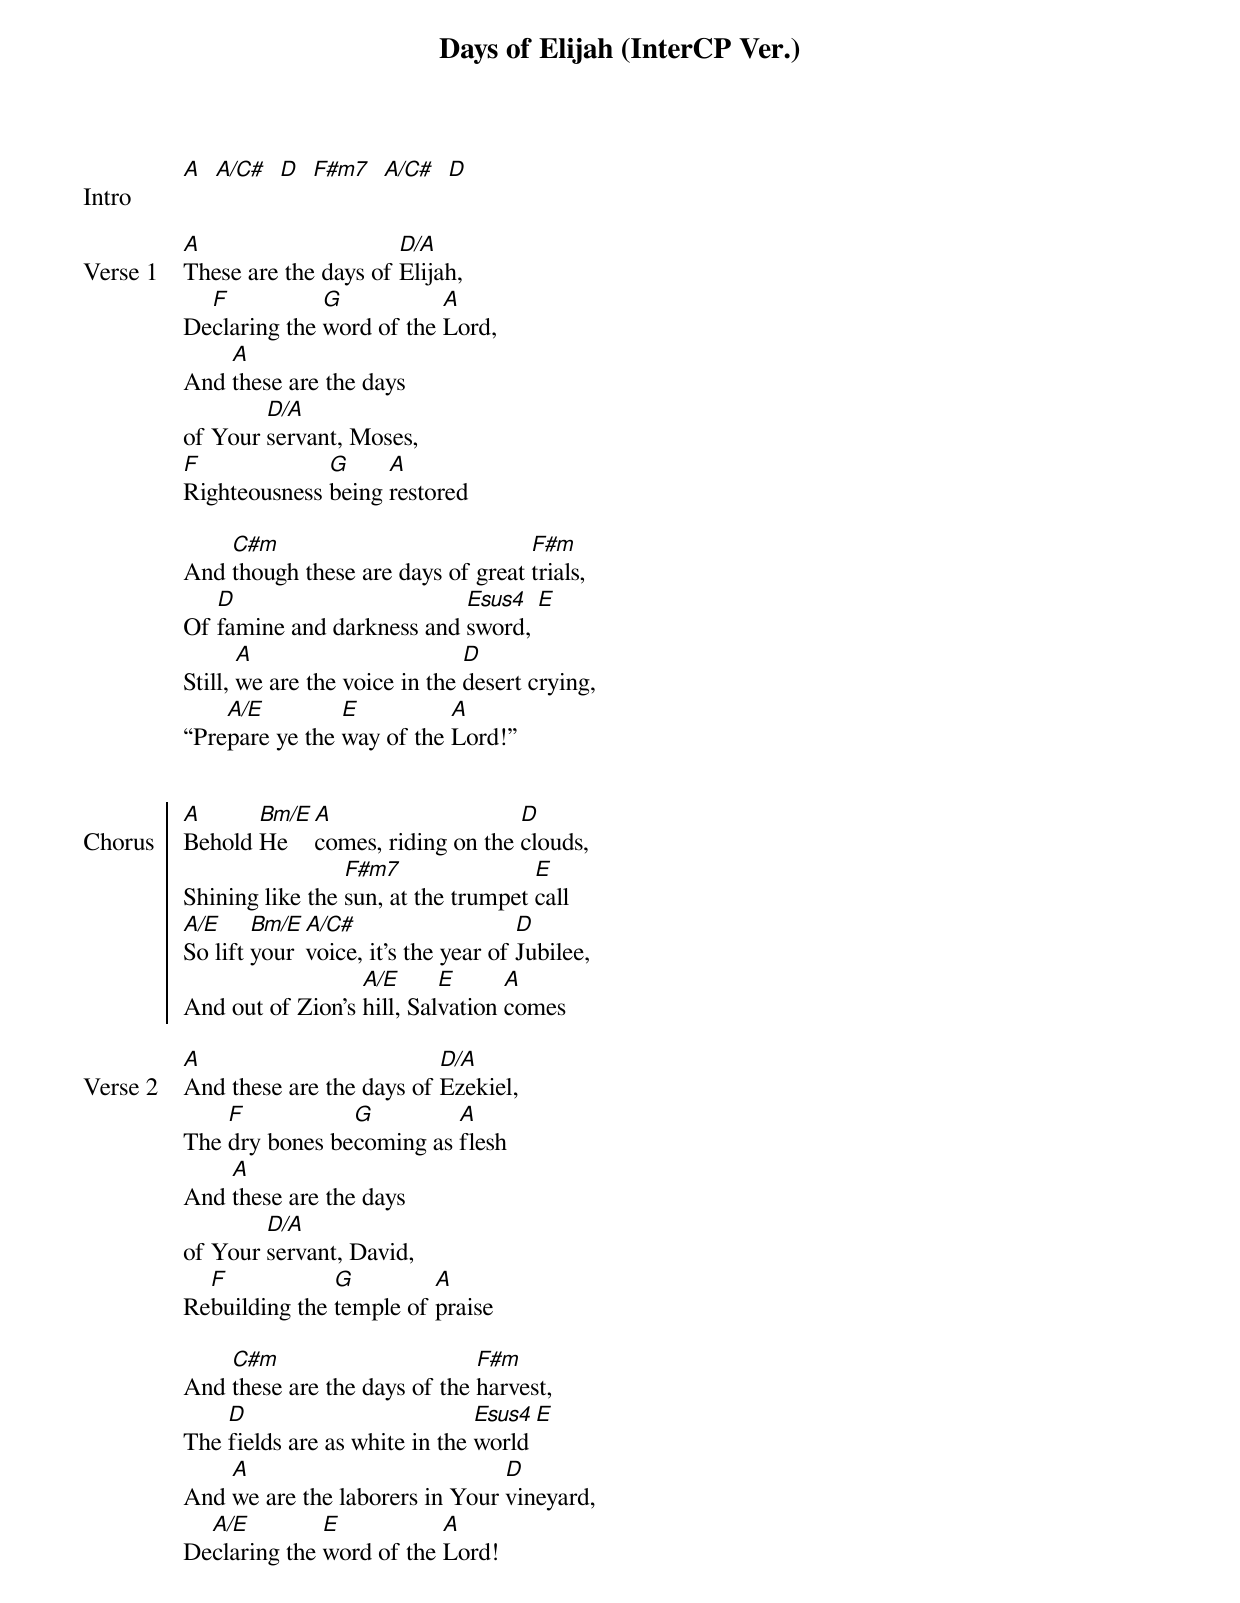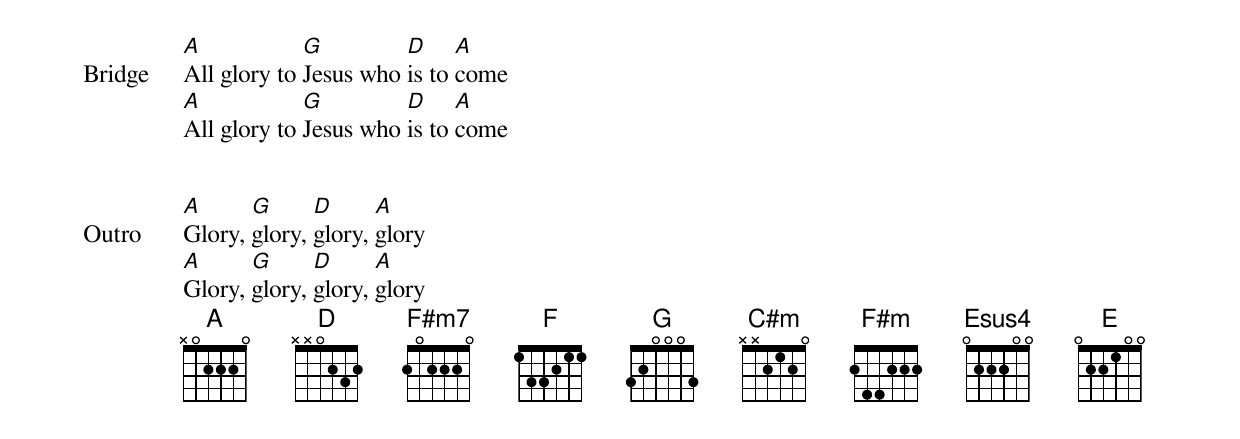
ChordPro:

{title: Days of Elijah (InterCP Ver.)}
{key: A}
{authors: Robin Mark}
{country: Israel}
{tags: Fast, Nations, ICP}
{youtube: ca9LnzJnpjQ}

{start_of_bridge: Intro}
[A]  [A/C#]  [D]  [F#m7]  [A/C#]  [D]

{end_of_bridge}

{start_of_verse: Verse 1}
[A]These are the days of [D/A]Elijah,
De[F]claring the [G]word of the [A]Lord,
And [A]these are the days
of Your [D/A]servant, Moses,
[F]Righteousness [G]being [A]restored

And [C#m]though these are days of great [F#m]trials,
Of [D]famine and darkness and [Esus4]sword, [E]
Still, [A]we are the voice in the [D]desert crying,
“Pre[A/E]pare ye the [E]way of the [A]Lord!”

{end_of_verse}

{start_of_chorus: Chorus}
[A]Behold [Bm/E]He [A]comes, riding on the [D]clouds,
Shining like the [F#m7]sun, at the trumpet [E]call
[A/E]So lift [Bm/E]your [A/C#]voice, it’s the year of [D]Jubilee,
And out of Zion’s [A/E]hill, Sal[E]vation [A]comes
{end_of_chorus}

{start_of_verse: Verse 2}
[A]And these are the days of [D/A]Ezekiel,
The [F]dry bones be[G]coming as [A]flesh
And [A]these are the days
of Your [D/A]servant, David,
Re[F]building the [G]temple of [A]praise

And [C#m]these are the days of the [F#m]harvest,
The [D]fields are as white in the [Esus4]world [E]
And [A]we are the laborers in Your [D]vineyard,
De[A/E]claring the [E]word of the [A]Lord!

{end_of_verse}

{start_of_bridge: Bridge}
[A]All glory to [G]Jesus who [D]is to [A]come
[A]All glory to [G]Jesus who [D]is to [A]come

{end_of_bridge}

{start_of_bridge: Outro}
[A]Glory, [G]glory, [D]glory, [A]glory
[A]Glory, [G]glory, [D]glory, [A]glory
{end_of_bridge}
